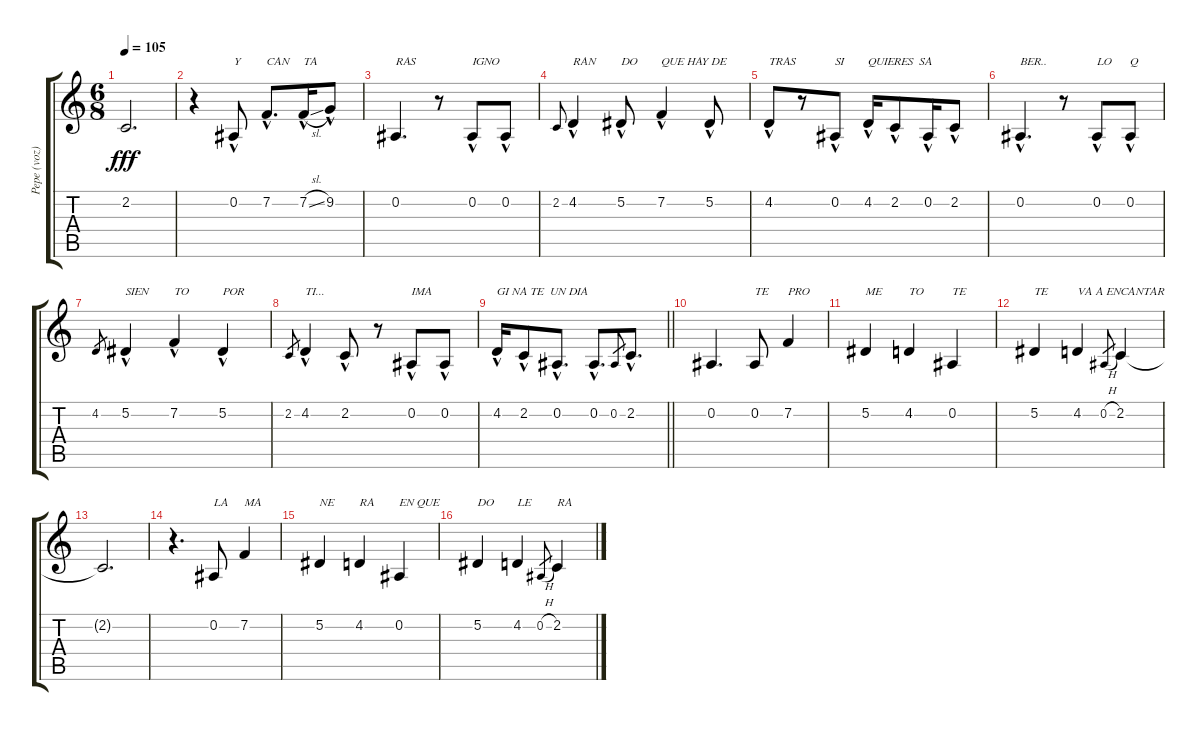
\track ("Pepe (voz)" "Pepe (voz)") {instrument lead1square}
\staff {score tabs}
\tuning (Eb4 Bb3 Gb3 Db3 Ab2 Eb2) {hide}
\ts (6 8)
\tempo 105
\clef g2
\ks c
2.2{t}.2{d dy fff} |
r.4 0.2{hac}.8{txt "Y"} 7.2{hac}.8{d txt "CAN"} 7.2{sl hac}.16{txt "TA"} 9.2{hac}.8 |
0.2.4{d txt "RAS"} r.8 0.2{hac}.8{txt "IGNO"} 0.2{hac}.8 |
2.2.8{gr onbeat} 4.2{hac}.4{txt "RAN"} 5.2{hac}.8{txt "DO"} 7.2{hac}.4{txt "QUE HAY DE"} 5.2{hac}.8 |
4.2{hac}.8{txt "TRAS"} r.8 0.2{hac}.8{txt "SI"} 4.2{hac}.16{txt "QUIERES  SA"} 2.2{hac}.8 0.2{hac}.16 2.2{hac}.8 |
0.2{hac}.4{d txt "BER.."} r.8 0.2{hac}.8{txt "LO"} 0.2{hac}.8{txt "Q"} |
4.2.8{gr} 5.2{hac}.4{txt "SIEN"} 7.2{hac}.4{txt "TO"} 5.2{hac}.4{txt "POR"} |
2.2.8{gr} 4.2{hac}.4{txt "TI..."} 2.2{hac}.8 r.8 0.2{hac}.8{txt "IMA"} 0.2{hac}.8 |
\barLineRight lightlight
4.2{hac}.16{txt "GI NA TE  UN DIA "} 2.2{hac}.8 0.2{hac}.8{d} 0.2{hac}.8{d} 0.2.8{gr} 2.2{hac}.8{d} |
0.2.4{d} 0.2.8{txt "TE"} 7.2.4{txt "PRO"} |
5.2.4{txt "ME"} 4.2.4{txt "TO"} 0.2.4{txt "TE"} |
5.2.4{txt "TE"} 4.2.4{txt "VA A ENCANTAR"} 0.2{h}.8{gr} 2.2.4 |
2.2{t}.2{d} |
r.4{d} 0.2.8{txt "LA"} 7.2.4{txt "MA"} |
5.2.4{txt "NE"} 4.2.4{txt "RA"} 0.2.4{txt "EN QUE"} |
5.2.4{txt "DO"} 4.2.4{txt "LE"} 0.2{h}.8{gr} 2.2.4{txt "RA"}
